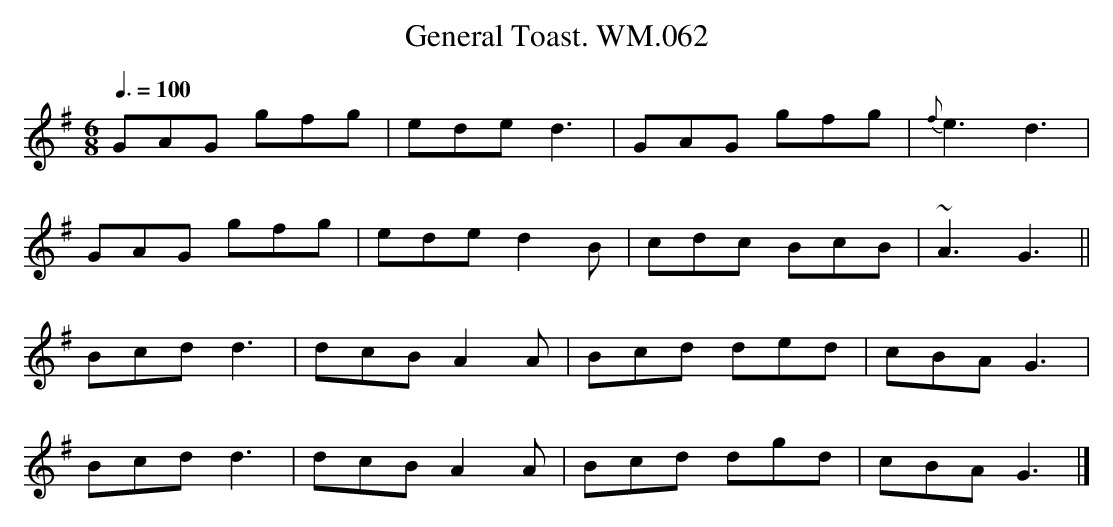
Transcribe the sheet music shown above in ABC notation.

X:1
T:General Toast. WM.062
M:6/8
L:1/8
Q:3/8=100
K:G
GAG gfg|eded3|GAG gfg|{f}e3d3|
GAG gfg|ede d2B|cdc BcB|~A3G3||
Bcdd3|dcBA2A|Bcd ded|cBAG3|
Bcdd3|dcBA2A|Bcd dgd|cBAG3|]
